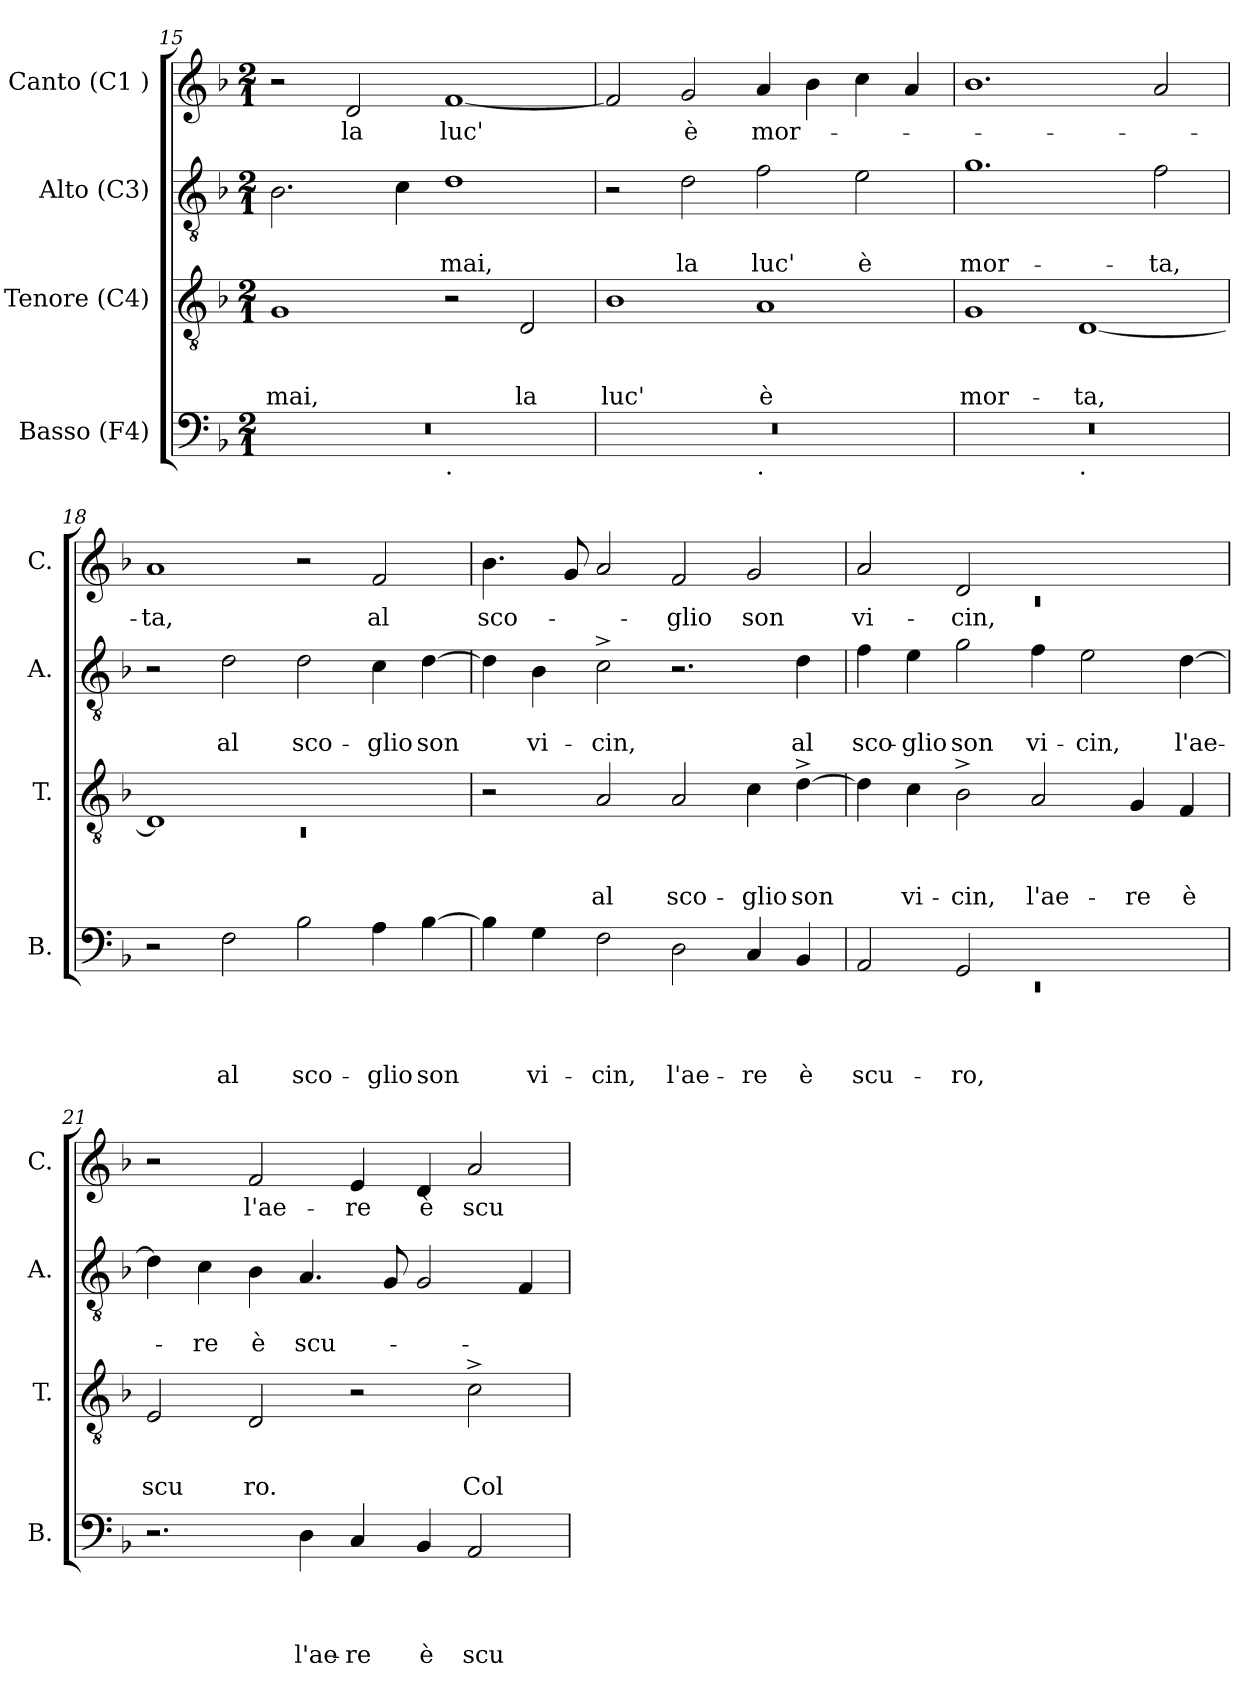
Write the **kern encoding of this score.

**kern	**text	**text	**text	**text	**kern	**text	**text	**text	**kern	**text	**text	**kern	**text
*part4	*part4	*part4	*part4	*part4	*part3	*part3	*part3	*part3	*part2	*part2	*part2	*part1	*part1
*staff4	*staff4	*staff4	*staff4	*staff4	*staff3	*staff3	*staff3	*staff3	*staff2	*staff2	*staff2	*staff1	*staff1
*I"Basso (F4)	*	*	*	*	*I"Tenore (C4)	*	*	*	*I"Alto (C3)	*	*	*I"Canto (C1 )	*
*I'B.	*	*	*	*	*I'T.	*	*	*	*I'A.	*	*	*I'C.	*
*clefF4	*	*	*	*	*clefGv2	*	*	*	*clefGv2	*	*	*clefG2	*
*k[b-]	*	*	*	*	*k[b-]	*	*	*	*k[b-]	*	*	*k[b-]	*
*F:	*	*	*	*	*F:	*	*	*	*F:	*	*	*F:	*
*M2/1	*	*	*	*	*M2/1	*	*	*	*M2/1	*	*	*M2/1	*
=15	=15	=15	=15	=15	=15	=15	=15	=15	=15	=15	=15	=15	=15
!	!	!	!	!	!	!	!	!LO:LY:b	!	!	!	!	!
*^	*	*	*	*	*	*	*	*	*	*	*	*	*
0r	1ryy	.	.	.	.	1G	.	.	-mai,	2.B-\	.	.	2r	.
!	!	!	!	!	!	!	!	!	!	!	!	!	!	!LO:LY:b
.	.	.	.	.	.	.	.	.	.	.	.	.	2d/	la
.	.	.	.	.	.	.	.	.	.	4c\	.	.	.	.
!	!LO:TX:b:t=.	!	!	!	!	!	!	!	!	!	!	!	!	!
!	!	!	!	!	!	!	!	!	!	!	!	!LO:LY:b	!	!LO:LY:b
.	1ryy	.	.	.	.	2r	.	.	.	1d	.	-mai,	[<1f	luc'
!	!	!	!	!	!	!	!	!	!LO:LY:b	!	!	!	!	!
.	.	.	.	.	.	2D/	.	.	la	.	.	.	.	.
=16	=16	=16	=16	=16	=16	=16	=16	=16	=16	=16	=16	=16	=16	=16
!	!	!	!	!	!	!	!	!	!LO:LY:b	!	!	!	!	!
0r	1ryy	.	.	.	.	1B-	.	.	luc'	2r	.	.	2f/]	.
!	!	!	!	!	!	!	!	!	!	!	!	!LO:LY:b	!	!LO:LY:b
.	.	.	.	.	.	.	.	.	.	2d\	.	la	2g/	è
!	!LO:TX:b:t=.	!	!	!	!	!	!	!	!	!	!	!	!	!
!	!	!	!	!	!	!	!	!	!LO:LY:b:rj	!	!	!LO:LY:b	!	!LO:LY:b
.	1ryy	.	.	.	.	1A	.	.	è	2f\	.	luc'	4a/	mor-
.	.	.	.	.	.	.	.	.	.	.	.	.	4b-\	.
!	!	!	!	!	!	!	!	!	!	!	!	!LO:LY:b	!	!
.	.	.	.	.	.	.	.	.	.	2e\	.	è	4cc\	.
.	.	.	.	.	.	.	.	.	.	.	.	.	4a/	.
=17	=17	=17	=17	=17	=17	=17	=17	=17	=17	=17	=17	=17	=17	=17
!	!	!	!	!	!	!	!	!	!LO:LY:b	!	!	!LO:LY:b	!	!
0r	1ryy	.	.	.	.	1G	.	.	mor-	1.g	.	mor-	1.b-	.
!	!LO:TX:b:t=.	!	!	!	!	!	!	!	!	!	!	!	!	!
!	!	!	!	!	!	!	!	!	!LO:LY:b	!	!	!	!	!
.	1ryy	.	.	.	.	[<1D	.	.	-ta,	.	.	.	.	.
!	!	!	!	!	!	!	!	!	!	!	!	!LO:LY:b	!	!
.	.	.	.	.	.	.	.	.	.	2f\	.	-ta,	2a/	.
=18	=18	=18	=18	=18	=18	=18	=18	=18	=18	=18	=18	=18	=18	=18
*	*	*	*	*	*	*^	*	*	*	*	*	*	*	*
!	!	!	!	!	!	!	!LO:N:vis=1	!	!	!	!	!	!	!	!LO:LY:b
*v	*v	*	*	*	*	*	*	*	*	*	*	*	*	*	*
2r	.	.	.	.	1D]	0rC	.	.	.	2r	.	.	1a	-ta,
!	!	!	!	!LO:LY:b	!	!	!	!	!	!	!	!LO:LY:b	!	!
2F\	.	.	.	al	.	.	.	.	.	2d\	.	al	.	.
!	!	!	!	!LO:LY:b	!	!	!	!	!	!	!	!LO:LY:b	!	!
2B-\	.	.	.	sco-	1ryy	.	.	.	.	2d\	.	sco-	2r	.
!	!	!	!	!LO:LY:b	!	!	!	!	!	!	!	!LO:LY:b	!	!LO:LY:b
4A\	.	.	.	-glio	.	.	.	.	.	4c\	.	-glio	2f/	al
!	!	!	!	!LO:LY:b	!	!	!	!	!	!	!	!LO:LY:b	!	!
[<4B-\	.	.	.	son	.	.	.	.	.	[<4d\	.	son	.	.
*	*	*	*	*	*v	*v	*	*	*	*	*	*	*	*
!!LO:LB:g=z
=19	=19	=19	=19	=19	=19	=19	=19	=19	=19	=19	=19	=19	=19
!	!	!	!	!	!	!	!	!	!	!	!	!	!LO:LY:b
4B-\]	.	.	.	.	2r	.	.	.	4d\]	.	.	4.b-\	sco-
!	!	!	!	!LO:LY:b	!	!	!	!	!	!	!LO:LY:b	!	!
4G\	.	.	.	vi-	.	.	.	.	4B-\	.	vi-	.	.
.	.	.	.	.	.	.	.	.	.	.	.	8g/	.
!	!	!	!	!LO:LY:b	!	!	!	!LO:LY:b	!	!	!LO:LY:b	!	!
2F\	.	.	.	-cin,	2A/	.	.	al	2c^>\	.	-cin,	2a/	.
!	!	!	!	!LO:LY:b	!	!	!	!LO:LY:b	!	!	!	!	!LO:LY:b
2D\	.	.	.	l'ae-	2A/	.	.	sco-	2.r	.	.	2f/	-glio
!	!	!	!	!LO:LY:b	!	!	!	!LO:LY:b	!	!	!	!	!LO:LY:b
4C/	.	.	.	-re	4c\	.	.	-glio	.	.	.	2g/	son
!	!	!	!	!LO:LY:b	!	!	!	!LO:LY:b	!	!	!LO:LY:b	!	!
4BB-/	.	.	.	è	[>4d^>\	.	.	son	4d\	.	al	.	.
=20	=20	=20	=20	=20	=20	=20	=20	=20	=20	=20	=20	=20	=20
*^	*	*	*	*	*	*	*	*	*	*	*	*^	*
!	!LO:N:vis=1	!	!	!	!LO:LY:b	!	!	!	!	!	!	!LO:LY:b	!	!LO:N:vis=1	!LO:LY:b
2AA/	0rEE	.	.	.	scu-	4d\]	.	.	.	4f\	.	sco-	2a/	0rc	vi-
!	!	!	!	!	!	!	!	!	!LO:LY:b	!	!	!LO:LY:b:rj	!	!	!
.	.	.	.	.	.	4c\	.	.	vi-	4e\	.	-glio	.	.	.
!	!	!	!	!	!LO:LY:b	!	!	!	!LO:LY:b	!	!	!LO:LY:b	!	!	!LO:LY:b
2GG/	.	.	.	.	-ro,	2B-^>\	.	.	-cin,	2g\	.	son	2d/	.	-cin,
!	!	!	!	!	!	!	!	!	!LO:LY:b	!	!	!LO:LY:b	!	!	!
1ryy	.	.	.	.	.	2A/	.	.	l'ae-	4f\	.	vi-	1ryy	.	.
!	!	!	!	!	!	!	!	!	!	!	!	!LO:LY:b	!	!	!
.	.	.	.	.	.	.	.	.	.	2e\	.	-cin,	.	.	.
!	!	!	!	!	!	!	!	!	!LO:LY:b	!	!	!	!	!	!
.	.	.	.	.	.	4G/	.	.	-re	.	.	.	.	.	.
!	!	!	!	!	!	!	!	!	!LO:LY:b	!	!	!LO:LY:b	!	!	!
.	.	.	.	.	.	4F/	.	.	è	[>4d\	.	l'ae-	.	.	.
*v	*v	*	*	*	*	*	*	*	*	*	*	*	*v	*v	*
=21	=21	=21	=21	=21	=21	=21	=21	=21	=21	=21	=21	=21	=21
!	!	!	!	!	!	!	!	!LO:LY:b	!	!	!	!	!
2.r	.	.	.	.	2E/	.	.	scu	4d\]	.	.	2r	.
!	!	!	!	!	!	!	!	!	!	!	!LO:LY:b	!	!
.	.	.	.	.	.	.	.	.	4c\	.	-re	.	.
!	!	!	!	!	!	!	!	!LO:LY:b	!	!	!LO:LY:b	!	!LO:LY:b
.	.	.	.	.	2D/	.	.	ro.	4B-\	.	è	2f/	l'ae-
!	!	!	!	!LO:LY:b	!	!	!	!	!	!	!LO:LY:b	!	!
4D\	.	.	.	l'ae-	.	.	.	.	4.A/	.	scu-	.	.
!	!	!	!	!LO:LY:b:rj	!	!	!	!	!	!	!	!	!LO:LY:b
4C/	.	.	.	-re	2r	.	.	.	.	.	.	4e/	-re
.	.	.	.	.	.	.	.	.	8G/	.	.	.	.
!	!	!	!	!LO:LY:b	!	!	!	!	!	!	!	!	!LO:LY:b
4BB-/	.	.	.	è	.	.	.	.	2G/	.	.	4d/	è
!	!	!	!	!LO:LY:b	!	!	!	!LO:LY:b	!	!	!	!	!LO:LY:b
2AA/	.	.	.	scu-	2c^>\	.	.	Col	.	.	.	2a/	scu-
.	.	.	.	.	.	.	.	.	4F/	.	.	.	.
=	=	=	=	=	=	=	=	=	=	=	=	=	=
*-	*-	*-	*-	*-	*-	*-	*-	*-	*-	*-	*-	*-	*-
